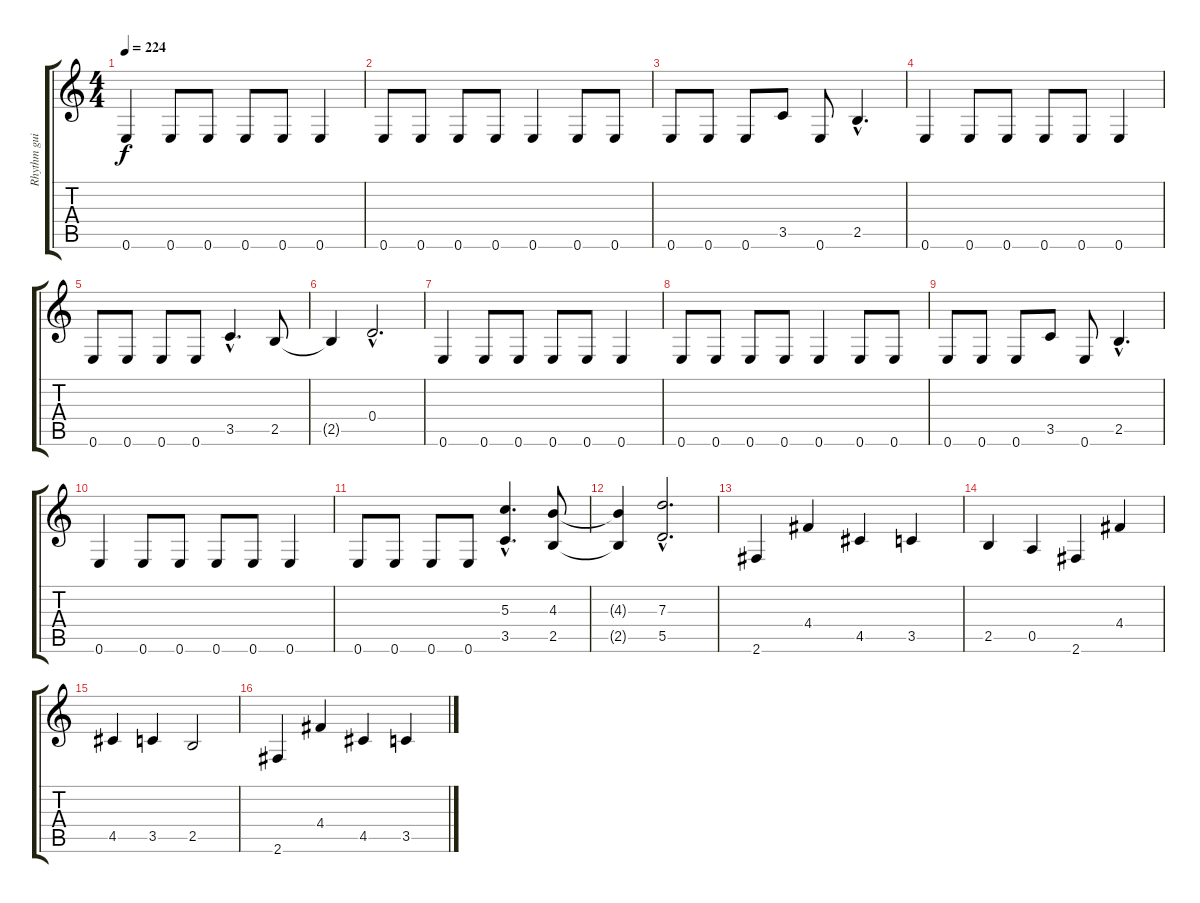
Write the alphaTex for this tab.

\track ("Rhythm guitar" "Rhythm gui") {instrument distortionguitar}
\staff {score tabs}
\tuning (E4 B3 G3 D3 A2 E2) {hide}
\ts (4 4)
\tempo 224
\clef g2
\ks c
0.6.4{dy f} 0.6.8 0.6.8 0.6.8 0.6.8 0.6.4 |
0.6.8 0.6.8 0.6.8 0.6.8 0.6.4 0.6.8 0.6.8 |
0.6.8 0.6.8 0.6.8 3.5.8 0.6.8 2.5{hac}.4{d} |
0.6.4 0.6.8 0.6.8 0.6.8 0.6.8 0.6.4 |
0.6.8 0.6.8 0.6.8 0.6.8 3.5{hac}.4{d} 2.5.8 |
2.5{t}.4 0.4{hac}.2{d} |
0.6.4 0.6.8 0.6.8 0.6.8 0.6.8 0.6.4 |
0.6.8 0.6.8 0.6.8 0.6.8 0.6.4 0.6.8 0.6.8 |
0.6.8 0.6.8 0.6.8 3.5.8 0.6.8 2.5{hac}.4{d} |
0.6.4 0.6.8 0.6.8 0.6.8 0.6.8 0.6.4 |
0.6.8 0.6.8 0.6.8 0.6.8 (5.3{hac} 3.5{hac}).4{d} (4.3 2.5).8 |
(4.3{t} 2.5{t}).4 (7.3{hac} 5.5{hac}).2{d} |
2.6.4 4.4.4 4.5.4 3.5.4 |
2.5.4 0.5.4 2.6.4 4.4.4 |
4.5.4 3.5.4 2.5.2 |
2.6.4 4.4.4 4.5.4 3.5.4
